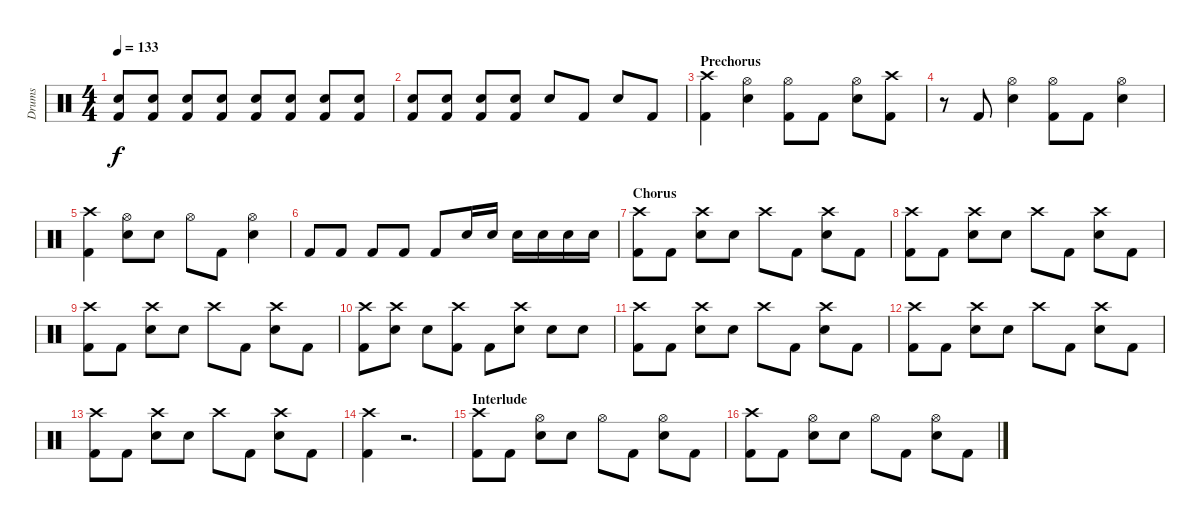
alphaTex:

\track ("Drums" "Drums") {instrument percussion}
\staff {score}
\articulation defaults
\ts (4 4)
\tempo 133
\clef neutral
\ks c
("Snare (hit) 2" "Kick (hit) 2").8{dy f} ("Snare (hit) 2" "Kick (hit) 2").8 ("Snare (hit) 2" "Kick (hit) 2").8 ("Snare (hit) 2" "Kick (hit) 2").8 ("Snare (hit) 2" "Kick (hit) 2").8 ("Snare (hit) 2" "Kick (hit) 2").8 ("Snare (hit) 2" "Kick (hit) 2").8 ("Snare (hit) 2" "Kick (hit) 2").8 |
("Snare (hit) 2" "Kick (hit) 2").8 ("Snare (hit) 2" "Kick (hit) 2").8 ("Snare (hit) 2" "Kick (hit) 2").8 ("Snare (hit) 2" "Kick (hit) 2").8 "Snare (hit) 2".8 "Kick (hit) 2".8 "Snare (hit) 2".8 "Kick (hit) 2".8 |
\section ("" "Prechorus")
("Crash high (hit)" "Kick (hit) 2").4 ("Hi-Hat (open)" "Snare (hit) 2").4 ("Hi-Hat (open)" "Kick (hit) 2").8 "Kick (hit) 2".8 ("Hi-Hat (open)" "Snare (hit) 2").8 ("Crash high (hit)" "Kick (hit) 2").8 |
r.8 "Kick (hit) 2".8 ("Hi-Hat (open)" "Snare (hit) 2").4 ("Hi-Hat (open)" "Kick (hit) 2").8 "Kick (hit) 2".8 ("Hi-Hat (open)" "Snare (hit) 2").4 |
("Crash high (hit)" "Kick (hit) 2").4 ("Hi-Hat (open)" "Snare (hit) 2").8 "Snare (hit) 2".8 "Hi-Hat (open)".8 "Kick (hit) 2".8 ("Hi-Hat (open)" "Snare (hit) 2").4 |
"Kick (hit) 2".8 "Kick (hit) 2".8 "Kick (hit) 2".8 "Kick (hit) 2".8 "Kick (hit) 2".8 "Snare (hit) 2".16 "Snare (hit) 2".16 "Snare (hit) 2".16 "Snare (hit) 2".16 "Snare (hit) 2".16 "Snare (hit) 2".16 |
\section ("" "Chorus")
("Crash high (hit)" "Kick (hit) 2").8 "Kick (hit) 2".8 ("Crash high (hit)" "Snare (hit) 2").8 "Snare (hit) 2".8 "Crash high (hit)".8 "Kick (hit) 2".8 ("Crash high (hit)" "Snare (hit) 2").8 "Kick (hit) 2".8 |
("Crash high (hit)" "Kick (hit) 2").8 "Kick (hit) 2".8 ("Crash high (hit)" "Snare (hit) 2").8 "Snare (hit) 2".8 "Crash high (hit)".8 "Kick (hit) 2".8 ("Crash high (hit)" "Snare (hit) 2").8 "Kick (hit) 2".8 |
("Crash high (hit)" "Kick (hit) 2").8 "Kick (hit) 2".8 ("Crash high (hit)" "Snare (hit) 2").8 "Snare (hit) 2".8 "Crash high (hit)".8 "Kick (hit) 2".8 ("Crash high (hit)" "Snare (hit) 2").8 "Kick (hit) 2".8 |
("Crash high (hit)" "Kick (hit) 2").8 ("Crash high (hit)" "Snare (hit) 2").8 "Snare (hit) 2".8 ("Crash high (hit)" "Kick (hit) 2").8 "Kick (hit) 2".8 ("Crash high (hit)" "Snare (hit) 2").8 "Snare (hit) 2".8 "Snare (hit) 2".8 |
("Crash high (hit)" "Kick (hit) 2").8 "Kick (hit) 2".8 ("Crash high (hit)" "Snare (hit) 2").8 "Snare (hit) 2".8 "Crash high (hit)".8 "Kick (hit) 2".8 ("Crash high (hit)" "Snare (hit) 2").8 "Kick (hit) 2".8 |
("Crash high (hit)" "Kick (hit) 2").8 "Kick (hit) 2".8 ("Crash high (hit)" "Snare (hit) 2").8 "Snare (hit) 2".8 "Crash high (hit)".8 "Kick (hit) 2".8 ("Crash high (hit)" "Snare (hit) 2").8 "Kick (hit) 2".8 |
("Crash high (hit)" "Kick (hit) 2").8 "Kick (hit) 2".8 ("Crash high (hit)" "Snare (hit) 2").8 "Snare (hit) 2".8 "Crash high (hit)".8 "Kick (hit) 2".8 ("Crash high (hit)" "Snare (hit) 2").8 "Kick (hit) 2".8 |
("Crash high (hit)" "Kick (hit) 2").4 r.2{d} |
\section ("" "Interlude")
("Crash high (hit)" "Kick (hit) 2").8 "Kick (hit) 2".8 ("Hi-Hat (open)" "Snare (hit) 2").8 "Snare (hit) 2".8 "Hi-Hat (open)".8 "Kick (hit) 2".8 ("Hi-Hat (open)" "Snare (hit) 2").8 "Kick (hit) 2".8 |
("Crash high (hit)" "Kick (hit) 2").8 "Kick (hit) 2".8 ("Hi-Hat (open)" "Snare (hit) 2").8 "Snare (hit) 2".8 "Hi-Hat (open)".8 "Kick (hit) 2".8 ("Hi-Hat (open)" "Snare (hit) 2").8 "Kick (hit) 2".8
